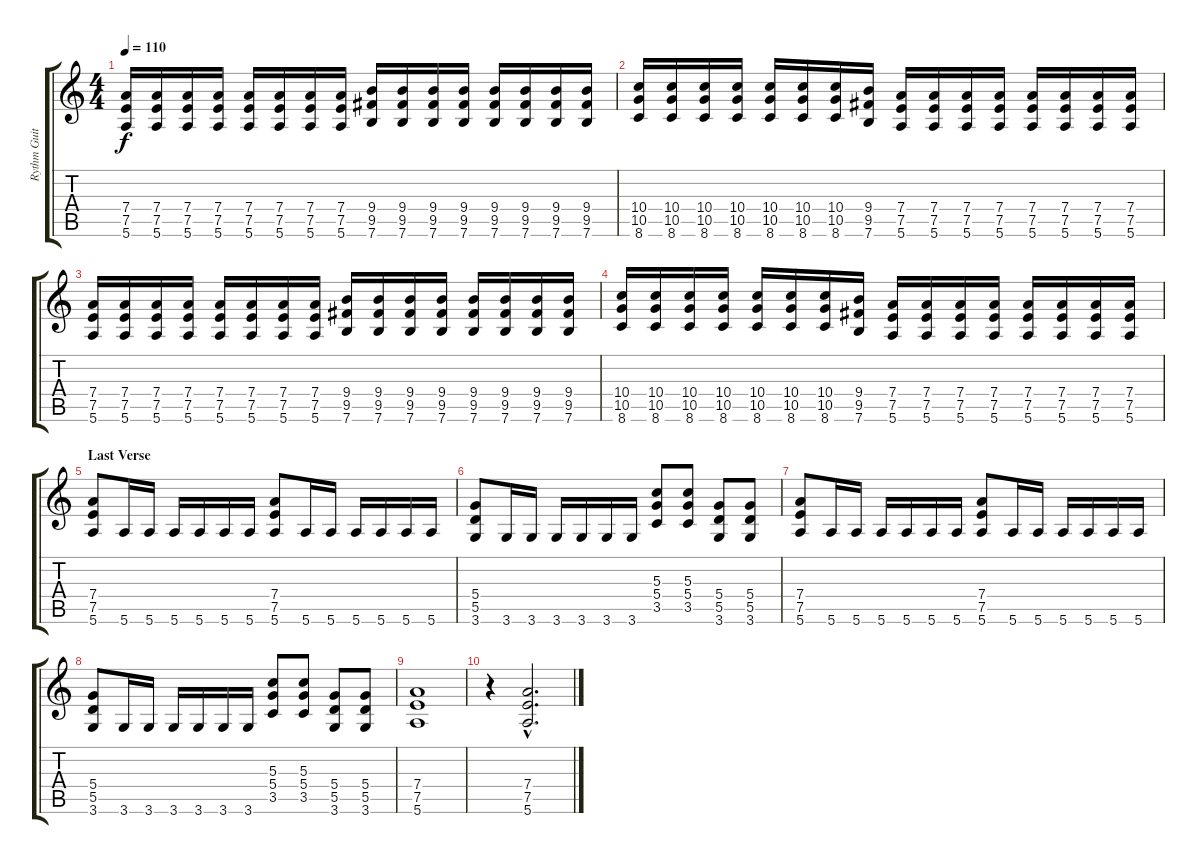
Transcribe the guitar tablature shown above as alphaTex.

\track ("Rythm Guitar" "Rythm Guit") {instrument overdrivenguitar}
\staff {score tabs}
\tuning (E4 B3 G3 D3 A2 E2) {hide}
\ts (4 4)
\tempo 110
\clef g2
\ks c
(7.4 7.5 5.6).16{dy f} (7.4 7.5 5.6).16 (7.4 7.5 5.6).16 (7.4 7.5 5.6).16 (7.4 7.5 5.6).16 (7.4 7.5 5.6).16 (7.4 7.5 5.6).16 (7.4 7.5 5.6).16 (9.4 9.5 7.6).16 (9.4 9.5 7.6).16 (9.4 9.5 7.6).16 (9.4 9.5 7.6).16 (9.4 9.5 7.6).16 (9.4 9.5 7.6).16 (9.4 9.5 7.6).16 (9.4 9.5 7.6).16 |
(10.4 10.5 8.6).16 (10.4 10.5 8.6).16 (10.4 10.5 8.6).16 (10.4 10.5 8.6).16 (10.4 10.5 8.6).16 (10.4 10.5 8.6).16 (10.4 10.5 8.6).16 (9.4 9.5 7.6).16 (7.4 7.5 5.6).16 (7.4 7.5 5.6).16 (7.4 7.5 5.6).16 (7.4 7.5 5.6).16 (7.4 7.5 5.6).16 (7.4 7.5 5.6).16 (7.4 7.5 5.6).16 (7.4 7.5 5.6).16 |
(7.4 7.5 5.6).16 (7.4 7.5 5.6).16 (7.4 7.5 5.6).16 (7.4 7.5 5.6).16 (7.4 7.5 5.6).16 (7.4 7.5 5.6).16 (7.4 7.5 5.6).16 (7.4 7.5 5.6).16 (9.4 9.5 7.6).16 (9.4 9.5 7.6).16 (9.4 9.5 7.6).16 (9.4 9.5 7.6).16 (9.4 9.5 7.6).16 (9.4 9.5 7.6).16 (9.4 9.5 7.6).16 (9.4 9.5 7.6).16 |
(10.4 10.5 8.6).16 (10.4 10.5 8.6).16 (10.4 10.5 8.6).16 (10.4 10.5 8.6).16 (10.4 10.5 8.6).16 (10.4 10.5 8.6).16 (10.4 10.5 8.6).16 (9.4 9.5 7.6).16 (7.4 7.5 5.6).16 (7.4 7.5 5.6).16 (7.4 7.5 5.6).16 (7.4 7.5 5.6).16 (7.4 7.5 5.6).16 (7.4 7.5 5.6).16 (7.4 7.5 5.6).16 (7.4 7.5 5.6).16 |
\section ("" "Last Verse")
(7.4 7.5 5.6).8 5.6.16 5.6.16 5.6.16 5.6.16 5.6.16 5.6.16 (7.4 7.5 5.6).8 5.6.16 5.6.16 5.6.16 5.6.16 5.6.16 5.6.16 |
(5.4 5.5 3.6).8 3.6.16 3.6.16 3.6.16 3.6.16 3.6.16 3.6.16 (5.3 5.4 3.5).8 (5.3 5.4 3.5).8 (5.4 5.5 3.6).8 (5.4 5.5 3.6).8 |
(7.4 7.5 5.6).8 5.6.16 5.6.16 5.6.16 5.6.16 5.6.16 5.6.16 (7.4 7.5 5.6).8 5.6.16 5.6.16 5.6.16 5.6.16 5.6.16 5.6.16 |
(5.4 5.5 3.6).8 3.6.16 3.6.16 3.6.16 3.6.16 3.6.16 3.6.16 (5.3 5.4 3.5).8 (5.3 5.4 3.5).8 (5.4 5.5 3.6).8 (5.4 5.5 3.6).8 |
(7.4 7.5 5.6).1 |
r.4 (7.4{hac} 7.5{hac} 5.6{hac}).2{d}
